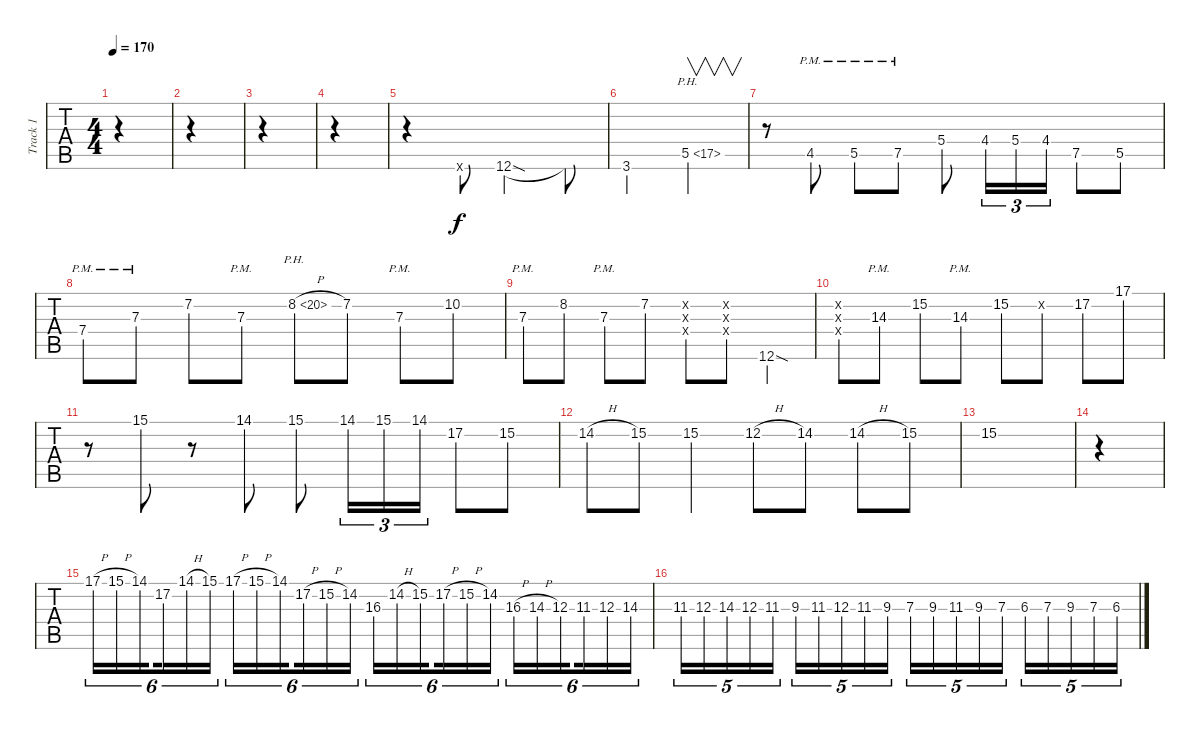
\track ("Track 1" "Track 1") {instrument distortionguitar}
\staff {tabs}
\tuning (E4 B3 G3 D3 A2 E2) {hide}
\ts (4 4)
\tempo 170
\clef g2
\ks c
|
|
|
|
r.4 0.6{x}.8 12.6{sod}.2 12.6{t}.8 |
3.6.2 5.5{ph 12}.2{v} |
r.8 4.5{pm}.8 5.5{pm}.8 7.5{pm}.8 5.4.8 4.4.16{tu (3 2)} 5.4.16{tu (3 2)} 4.4.16{tu (3 2)} 7.5.8 5.5.8 |
7.4{pm}.8 7.3{pm}.8 7.2.8 7.3{pm}.8 8.2{ph 12 h}.8 7.2.8 7.3{pm}.8 10.2.8 |
7.3{pm}.8 8.2.8 7.3{pm}.8 7.2.8 (0.2{x} 0.3{x} 0.4{x}).8 (0.2{x} 0.3{x} 0.4{x}).8 12.6{sod}.4 |
(0.2{x} 0.3{x} 0.4{x}).8 14.3{pm}.8 15.2.8 14.3{pm}.8 15.2.8 0.2{x}.8 17.2.8 17.1.8 |
r.8 15.1.8 r.8 14.1.8 15.1.8 14.1.16{tu (3 2)} 15.1.16{tu (3 2)} 14.1.16{tu (3 2)} 17.2.8 15.2.8 |
14.2{h}.8 15.2.8 15.2.4 12.2{h}.8 14.2.8 14.2{h}.8 15.2.8 |
15.2.1 |
|
17.1{h}.16{tu (6 4)} 15.1{h}.16{tu (6 4)} 14.1.16{tu (6 4) beam splitsecondary} 17.2.16{tu (6 4)} 14.1{h}.16{tu (6 4)} 15.1.16{tu (6 4)} 17.1{h}.16{tu (6 4)} 15.1{h}.16{tu (6 4)} 14.1.16{tu (6 4) beam splitsecondary} 17.2{h}.16{tu (6 4)} 15.2{h}.16{tu (6 4)} 14.2.16{tu (6 4)} 16.3.16{tu (6 4)} 14.2{h}.16{tu (6 4)} 15.2.16{tu (6 4) beam splitsecondary} 17.2{h}.16{tu (6 4)} 15.2{h}.16{tu (6 4)} 14.2.16{tu (6 4)} 16.3{h}.16{tu (6 4)} 14.3{h}.16{tu (6 4)} 12.3.16{tu (6 4) beam splitsecondary} 11.3.16{tu (6 4)} 12.3.16{tu (6 4)} 14.3.16{tu (6 4)} |
11.3.16{tu (5 4)} 12.3.16{tu (5 4)} 14.3.16{tu (5 4)} 12.3.16{tu (5 4)} 11.3.16{tu (5 4)} 9.3.16{tu (5 4)} 11.3.16{tu (5 4)} 12.3.16{tu (5 4)} 11.3.16{tu (5 4)} 9.3.16{tu (5 4)} 7.3.16{tu (5 4)} 9.3.16{tu (5 4)} 11.3.16{tu (5 4)} 9.3.16{tu (5 4)} 7.3.16{tu (5 4)} 6.3.16{tu (5 4)} 7.3.16{tu (5 4)} 9.3.16{tu (5 4)} 7.3.16{tu (5 4)} 6.3.16{tu (5 4)}
